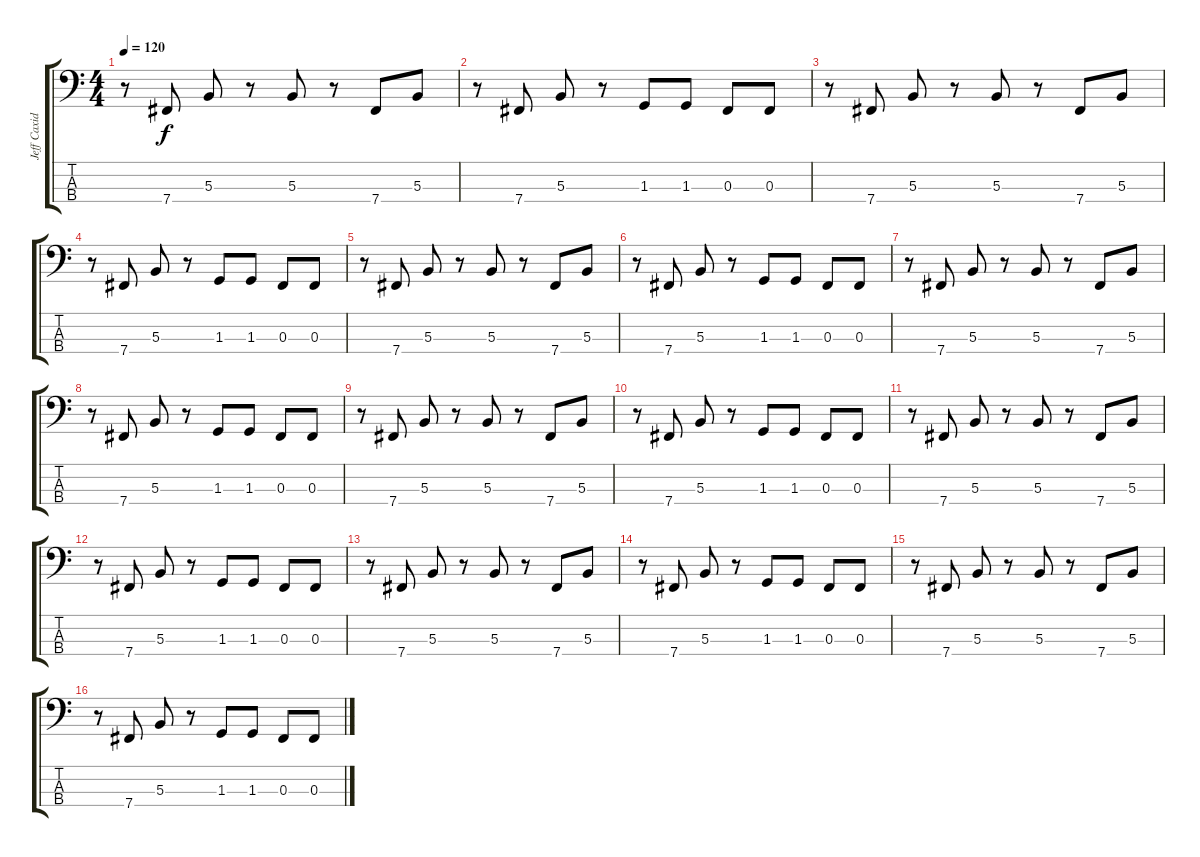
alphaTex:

\track ("Jeff Caxide" "Jeff Caxid") {instrument electricbassfinger}
\staff {score tabs}
\tuning (E2 B1 Gb1 B0) {hide}
\ts (4 4)
\tempo 120
\clef f4
\ks c
r.8{dy f} 7.4.8 5.3.8 r.8 5.3.8 r.8 7.4.8 5.3.8 |
r.8 7.4.8 5.3.8 r.8 1.3.8 1.3.8 0.3.8 0.3.8 |
r.8 7.4.8 5.3.8 r.8 5.3.8 r.8 7.4.8 5.3.8 |
r.8 7.4.8 5.3.8 r.8 1.3.8 1.3.8 0.3.8 0.3.8 |
r.8 7.4.8 5.3.8 r.8 5.3.8 r.8 7.4.8 5.3.8 |
r.8 7.4.8 5.3.8 r.8 1.3.8 1.3.8 0.3.8 0.3.8 |
r.8 7.4.8 5.3.8 r.8 5.3.8 r.8 7.4.8 5.3.8 |
r.8 7.4.8 5.3.8 r.8 1.3.8 1.3.8 0.3.8 0.3.8 |
r.8 7.4.8 5.3.8 r.8 5.3.8 r.8 7.4.8 5.3.8 |
r.8 7.4.8 5.3.8 r.8 1.3.8 1.3.8 0.3.8 0.3.8 |
r.8 7.4.8 5.3.8 r.8 5.3.8 r.8 7.4.8 5.3.8 |
r.8 7.4.8 5.3.8 r.8 1.3.8 1.3.8 0.3.8 0.3.8 |
r.8 7.4.8 5.3.8 r.8 5.3.8 r.8 7.4.8 5.3.8 |
r.8 7.4.8 5.3.8 r.8 1.3.8 1.3.8 0.3.8 0.3.8 |
r.8 7.4.8 5.3.8 r.8 5.3.8 r.8 7.4.8 5.3.8 |
r.8 7.4.8 5.3.8 r.8 1.3.8 1.3.8 0.3.8 0.3.8
